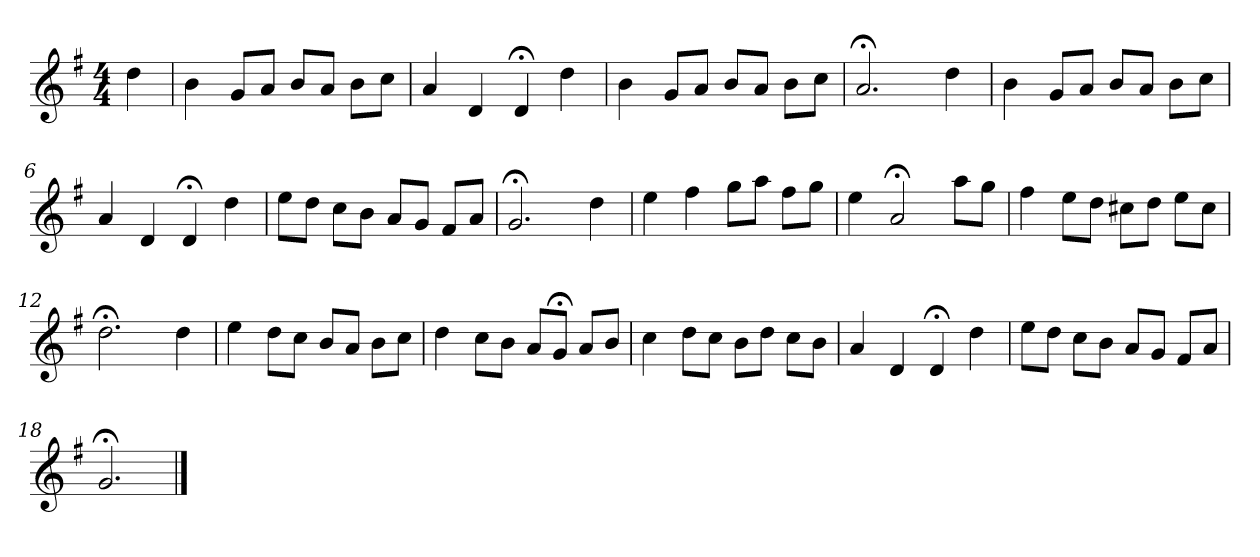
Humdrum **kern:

**kern
*part1
*staff1
*k[f#]
*G:
*M4/4
*MM120
=
4dd
=1
4b
8gL
8aJ
8bL
8aJ
8bL
8ccJ
=2
4a
4d
4d;<
4dd
=3
4b
8gL
8aJ
8bL
8aJ
8bL
8ccJ
=4
2.a;<
4dd
=5
4b
8gL
8aJ
8bL
8aJ
8bL
8ccJ
=6
4a
4d
4d;<
4dd
=7
8eeL
8ddJ
8ccL
8bJ
8aL
8gJ
8f#L
8aJ
=8
2.g;<
4dd
=9
4ee
4ff#
8ggL
8aaJ
8ff#L
8ggJ
=10
4ee
2a;<
8aaL
8ggJ
=11
4ff#
8eeL
8ddJ
8cc#XL
8ddJ
8eeL
8cc#J
=12
2.dd;<
4dd
=13
4ee
8ddL
8ccJ
8bL
8aJ
8bL
8ccJ
=14
4dd
8ccL
8bJ
8aL
8g;<J
8aL
8bJ
=15
4cc
8ddL
8ccJ
8bL
8ddJ
8ccL
8bJ
=16
4a
4d
4d;<
4dd
=17
8eeL
8ddJ
8ccL
8bJ
8aL
8gJ
8f#L
8aJ
=18
2.g;<
==
*-
